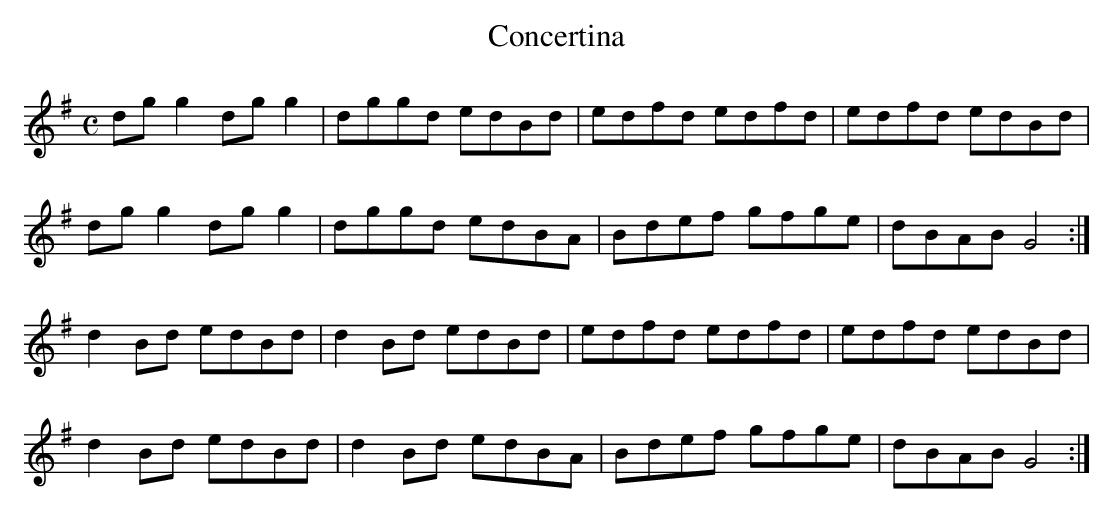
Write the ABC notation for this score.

X:1
T:Concertina
M:C
L:1/8
K:G Major
dgg2 dgg2|dggd edBd|edfd edfd|edfd edBd|!
dgg2 dgg2|dggd edBA|Bdef gfge|dBAB G4:|!
d2Bd edBd|d2Bd edBd|edfd edfd|edfd edBd|!
d2Bd edBd|d2Bd edBA|Bdef gfge|dBAB G4:|!
